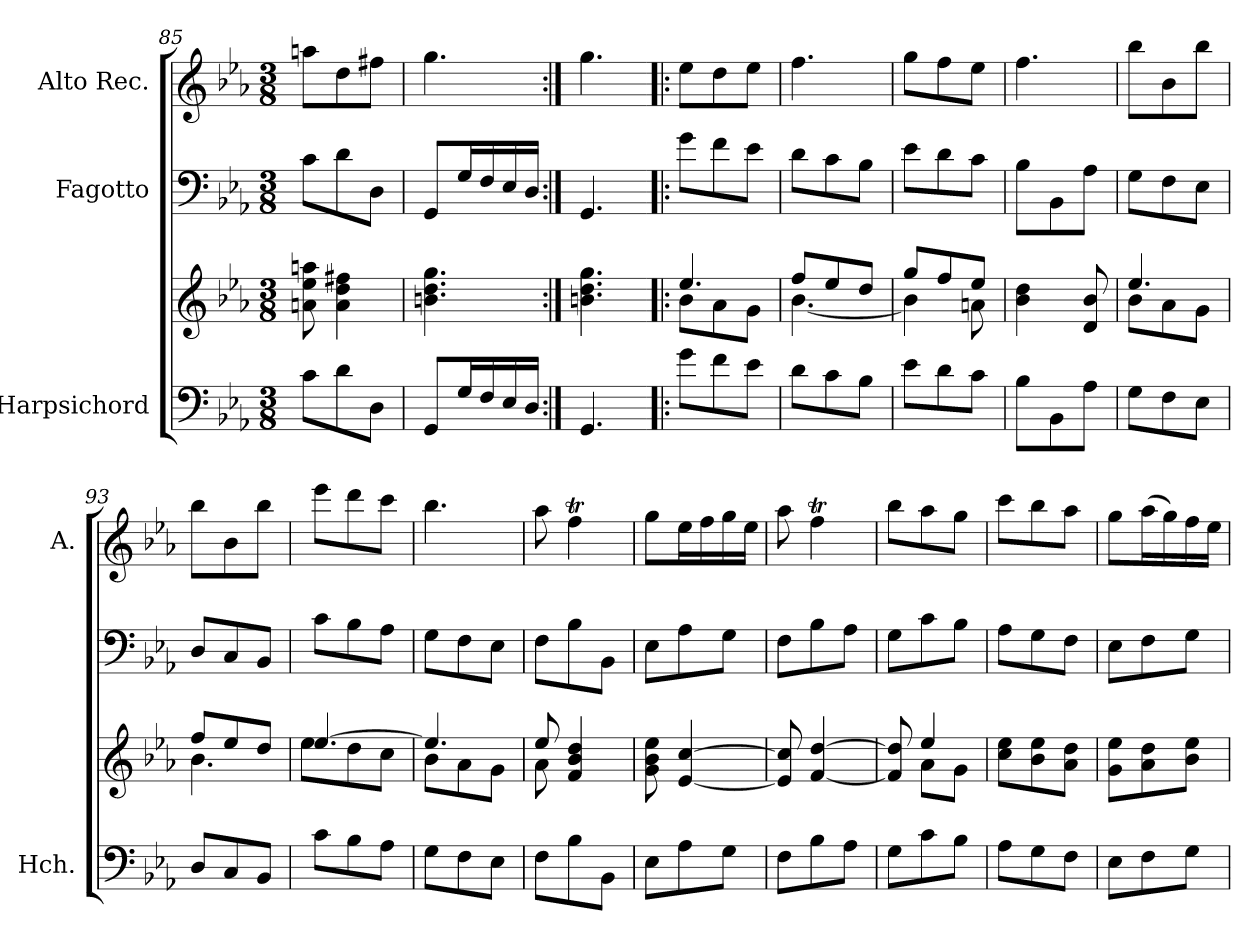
**kern	**kern	**kern	**kern
*part3	*part3	*part2	*part1
*staff4	*staff3	*staff2	*staff1
*I"Harpsichord	*	*I"Fagotto	*I"Alto Rec.
*I'Hch.	*	*	*I'A.
*clefF4	*clefG2	*clefF4	*clefG2
*k[b-e-a-]	*k[b-e-a-]	*k[b-e-a-]	*k[b-e-a-]
*M3/8	*M3/8	*M3/8	*M3/8
=85	=85	=85	=85
8c\L	8an\ 8ee-\ 8aan\	8c\L	8aan\L
8d\	4a\ 4dd\ 4ff#X\	8d\	8dd\
8D\J	.	8D\J	8ff#X\J
=86	=86	=86	=86
8GG/L	4.bn\ 4.dd\ 4.gg\	8GG/L	4.gg\
16G/L	.	16G/L	.
16F/	.	16F/	.
16E-/	.	16E-/	.
16D/JJ	.	16D/JJ	.
=87:|!	=87:|!	=87:|!	=87:|!
4.GG/	4.bn\ 4.dd\ 4.gg\	4.GG/	4.gg\
!!LO:PB:g=z
=88!|:	=88!|:	=88!|:	=88!|:
*	*^	*	*
8g\L	4.ee-/	8b-\L	8g\L	8ee-\L
8f\	.	8a-\	8f\	8dd\
8e-\J	.	8g\J	8e-\J	8ee-\J
=89	=89	=89	=89	=89
8d\L	8ff/L	[4.b-\	8d\L	4.ff\
8c\	8ee-/	.	8c\	.
8B-\J	8dd/J	.	8B-\J	.
=90	=90	=90	=90	=90
8e-\L	8gg/L	4b-\]	8e-\L	8gg\L
8d\	8ff/	.	8d\	8ff\
8c\J	8ee-/J	8an\	8c\J	8ee-\J
*	*v	*v	*	*
=91	=91	=91	=91
8B-\L	4b-\ 4dd\	8B-\L	4.ff\
8BB-\	.	8BB-\	.
8A-\J	8d/ 8b-/	8A-\J	.
=92	=92	=92	=92
*	*^	*	*
8G\L	4.ee-/	8b-\L	8G\L	8bb-\L
8F\	.	8a-\	8F\	8b-\
8E-\J	.	8g\J	8E-\J	8bb-\J
=93	=93	=93	=93	=93
8D/L	8ff/L	4.b-\	8D/L	8bb-\L
8C/	8ee-/	.	8C/	8b-\
8BB-/J	8dd/J	.	8BB-/J	8bb-\J
=94	=94	=94	=94	=94
8c\L	[4.ee-/	8ee-\L	8c\L	8eee-\L
8B-\	.	8dd\	8B-\	8ddd\
8A-\J	.	8cc\J	8A-\J	8ccc\J
=95	=95	=95	=95	=95
8G\L	4.ee-/]	8b-\L	8G\L	4.bb-\
8F\	.	8a-\	8F\	.
8E-\J	.	8g\J	8E-\J	.
=96	=96	=96	=96	=96
8F\L	8ee-/	8a-\	8F\L	8aa-\
8B-\	4f/ 4b-/ 4dd/	4ryy	8B-\	4ffT\
8BB-\J	.	.	8BB-\J	.
*	*v	*v	*	*
=97	=97	=97	=97
8E-\L	8g\ 8b-\ 8ee-\	8E-\L	8gg\L
8A-\	[4e-/ [4cc/	8A-\	16ee-\L
.	.	.	16ff\
8G\J	.	8G\J	16gg\
.	.	.	16ee-\JJ
!!LO:LB:g=z
=98	=98	=98	=98
8F\L	8e-/] 8cc/]	8F\L	8aa-\
8B-\	[4f/ [4dd/	8B-\	4ffT\
8A-\J	.	8A-\J	.
=99	=99	=99	=99
*	*^	*	*
8G\L	8f/] 8dd/]	8ryy	8G\L	8bb-\L
8c\	4ee-/	8a-\L	8c\	8aa-\
8B-\J	.	8g\J	8B-\J	8gg\J
*	*v	*v	*	*
=100	=100	=100	=100
8A-\L	8cc\ 8ee-\L	8A-\L	8ccc\L
8G\	8b-\ 8ee-\	8G\	8bb-\
8F\J	8a-\ 8dd\J	8F\J	8aa-\J
=101	=101	=101	=101
8E-\L	8g\ 8ee-\L	8E-\L	8gg\L
8F\	8a-\ 8dd\	8F\	(16aa-\L
.	.	.	16gg\)
8G\J	8b-\ 8ee-\J	8G\J	16ff\
.	.	.	16ee-\JJ
=	=	=	=
*-	*-	*-	*-
